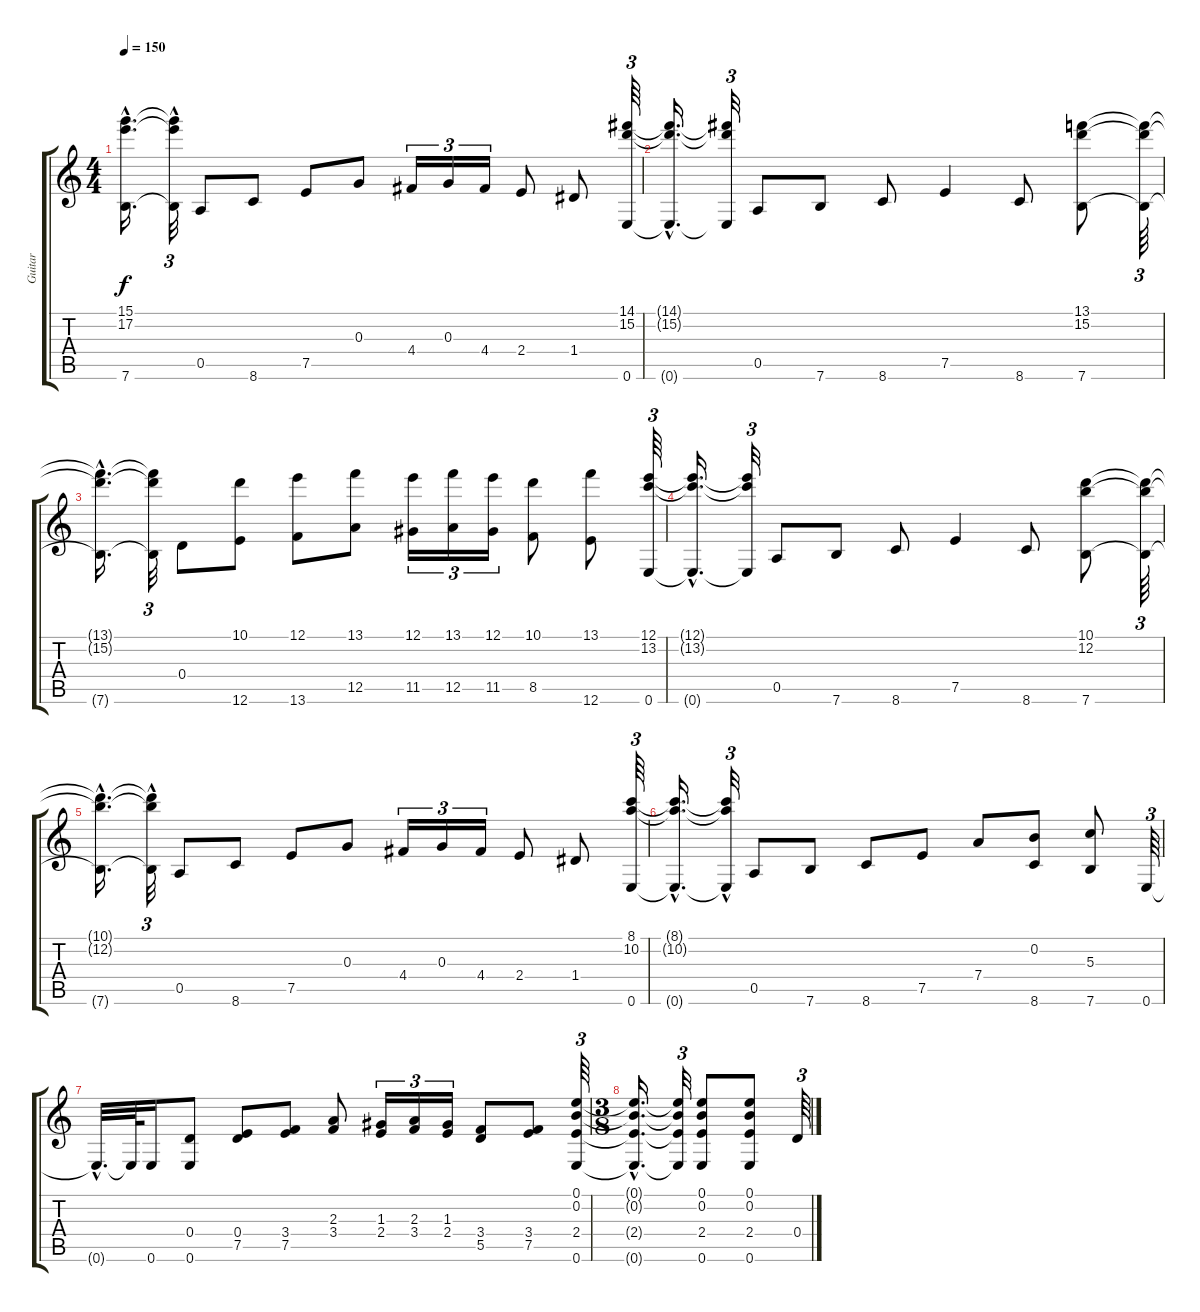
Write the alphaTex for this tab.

\track ("Guitar" "Guitar") {instrument distortionguitar}
\staff {score tabs}
\tuning (E4 B3 G3 D3 A2 E2) {hide}
\ts (4 4)
\tempo 150
\clef g2
\ks c
(15.1{hac t} 17.2{hac t} 7.6{hac t}).16{d dy f} (15.1{hac t} 17.2{hac t} 7.6{t}).32{tu (3 2)} 0.5.8 8.6.8 7.5.8 0.3.8 4.4.16{tu (3 2)} 0.3.16{tu (3 2)} 4.4.16{tu (3 2)} 2.4.8 1.4.8 (14.1 15.2 0.6).64{tu (3 2)} |
(14.1{hac t} 15.2{hac t} 0.6{hac t}).16{d} (14.1{t} 15.2{t} 0.6{t}).32{tu (3 2)} 0.5.8 7.6.8 8.6.8 7.5.4 8.6.8 (13.1 15.2 7.6).8 (13.1{t} 15.2{t} 7.6{t}).64{tu (3 2)} |
(13.1{hac t} 15.2{hac t} 7.6{hac t}).16{d} (13.1{t} 15.2{t} 7.6{t}).32{tu (3 2)} 0.4.8 (10.1 12.6).8 (12.1 13.6).8 (13.1 12.5).8 (12.1 11.5).16{tu (3 2)} (13.1 12.5).16{tu (3 2)} (12.1 11.5).16{tu (3 2)} (10.1 8.5).8 (13.1 12.6).8 (12.1 13.2 0.6).64{tu (3 2)} |
(12.1{hac t} 13.2{hac t} 0.6{hac t}).16{d} (12.1{t} 13.2{t} 0.6{t}).32{tu (3 2)} 0.5.8 7.6.8 8.6.8 7.5.4 8.6.8 (10.1 12.2 7.6).8 (10.1{t} 12.2{t} 7.6{t}).64{tu (3 2)} |
(10.1{hac t} 12.2{hac t} 7.6{hac t}).16{d} (10.1{hac t} 12.2{hac t} 7.6{t}).32{tu (3 2)} 0.5.8 8.6.8 7.5.8 0.3.8 4.4.16{tu (3 2)} 0.3.16{tu (3 2)} 4.4.16{tu (3 2)} 2.4.8 1.4.8 (8.1 10.2 0.6).64{tu (3 2)} |
(8.1{hac t} 10.2{hac t} 0.6{hac t}).16{d} (8.1{hac t} 10.2{hac t} 0.6{t}).32{tu (3 2)} 0.5.8 7.6.8 8.6.8 7.5.8 7.4.8 (0.2 8.6).8 (5.3 7.6).8 0.6.64{tu (3 2)} |
0.6{hac t}.32{d} 0.6{t}.64 0.6.16 (0.4 0.6).8 (0.4 7.5).8 (3.4 7.5).8 (2.3 3.4).8 (1.3 2.4).16{tu (3 2)} (2.3 3.4).16{tu (3 2)} (1.3 2.4).16{tu (3 2)} (3.4 5.5).8 (3.4 7.5).8 (0.1 0.2 2.4 0.6).64{tu (3 2)} |
\ts (3 8)
(0.1{hac t} 0.2{hac t} 2.4{hac t} 0.6{hac t}).16{d} (0.1{t} 0.2{t} 2.4{t} 0.6{t}).32{tu (3 2)} (0.1 0.2 2.4 0.6).8 (0.1 0.2 2.4 0.6).8 0.4.64{tu (3 2)}
